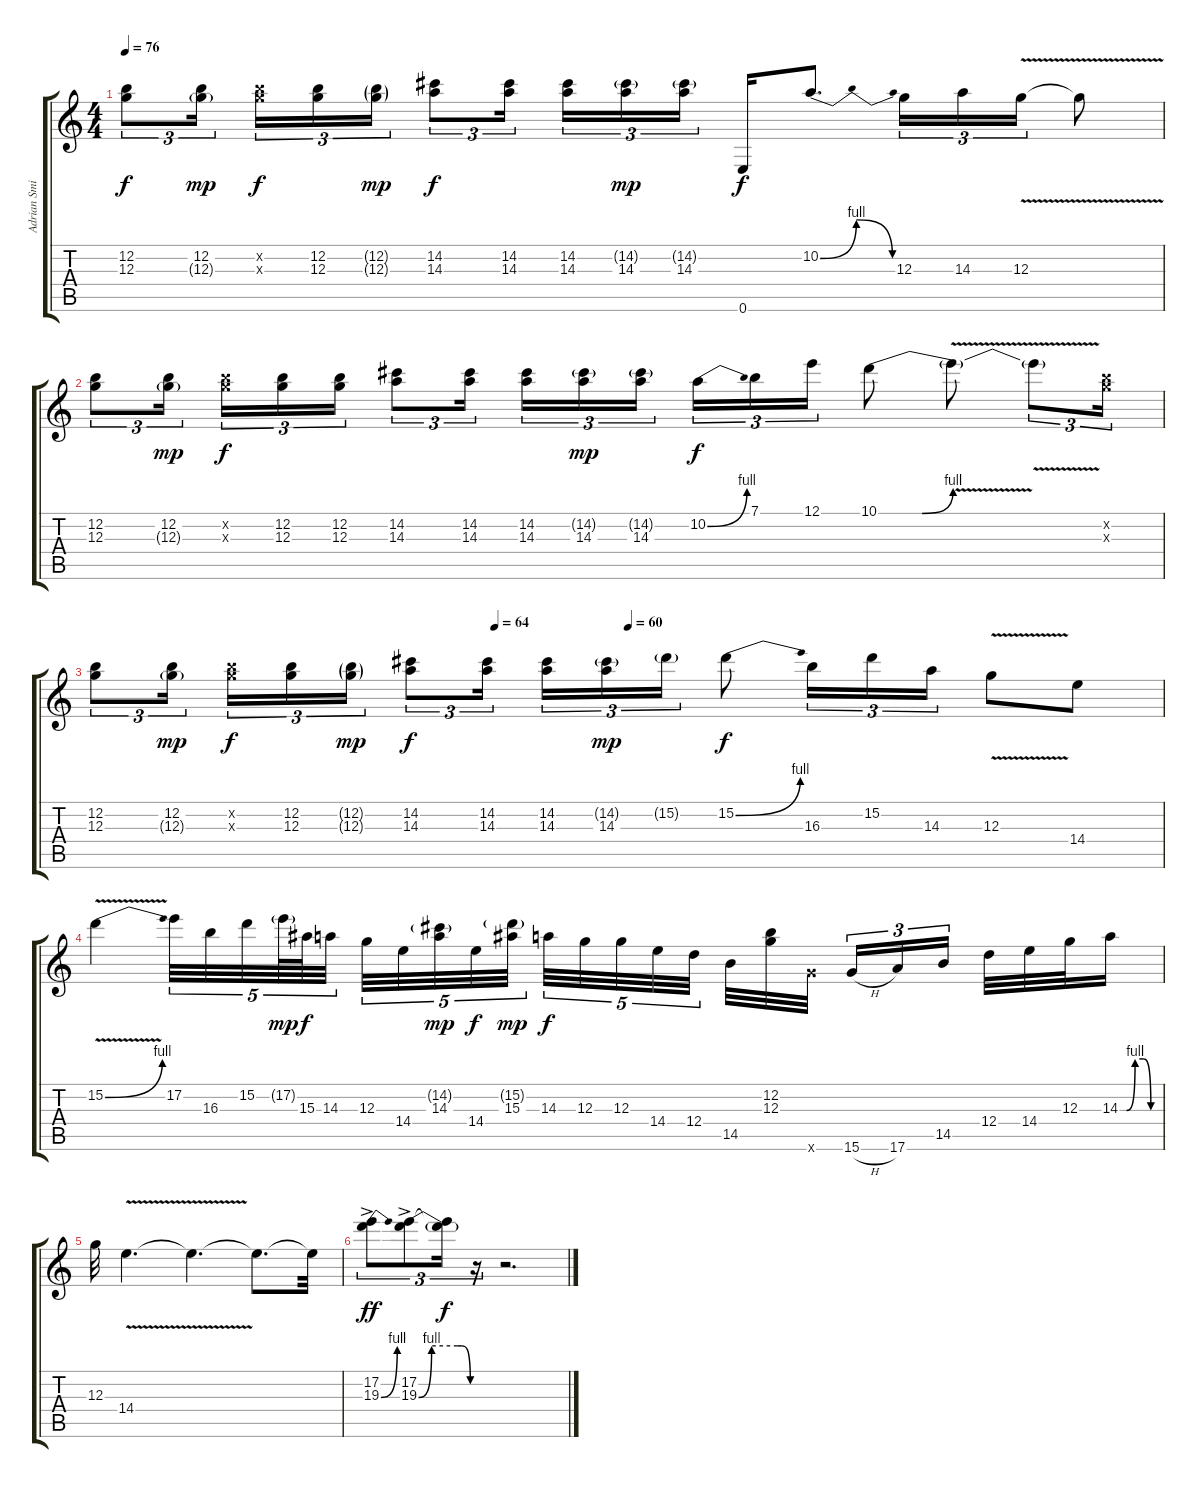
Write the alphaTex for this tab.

\track ("Adrian Smith" "Adrian Smi") {instrument distortionguitar}
\staff {score tabs}
\tuning (E4 B3 G3 D3 A2 E2) {hide}
\ts (4 4)
\tempo 76
\clef g2
\ks c
(12.2 12.3).8{tu (3 2) dy f} (12.2 12.3{g}).16{tu (3 2) dy mp beam splitsecondary} (12.2{x} 12.3{x}).16{tu (3 2) dy f} (12.2 12.3).16{tu (3 2)} (12.2{g} 12.3{g}).16{tu (3 2) dy mp} (14.2 14.3).8{tu (3 2) dy f} (14.2 14.3).16{tu (3 2) beam splitsecondary} (14.2 14.3).16{tu (3 2)} (14.2{g} 14.3).16{tu (3 2) dy mp} (14.2{g} 14.3).16{tu (3 2)} 0.6.16{dy f} 10.2{be (bendrelease 0 0 15 4 45 4 60 0)}.8{d} 12.3.16{tu (3 2)} 14.3.16{tu (3 2)} 12.3{v}.16{tu (3 2)} 12.3{t}.8 |
(12.2 12.3).8{tu (3 2)} (12.2 12.3{g}).16{tu (3 2) dy mp beam splitsecondary} (12.2{x} 12.3{x}).16{tu (3 2) dy f} (12.2 12.3).16{tu (3 2)} (12.2 12.3).16{tu (3 2)} (14.2 14.3).8{tu (3 2)} (14.2 14.3).16{tu (3 2) beam splitsecondary} (14.2 14.3).16{tu (3 2)} (14.2{g} 14.3).16{tu (3 2) dy mp} (14.2{g} 14.3).16{tu (3 2)} 10.2{be (bend 0 0 60 4)}.16{tu (3 2) dy f} 7.1.16{tu (3 2)} 12.1.16{tu (3 2)} 10.1{be (custom 0 0 10 0 30 0 35 0 60 4)}.8 10.1{v t}.8 10.1{t}.8{tu (3 2)} (12.2{x} 12.3{x}).16{tu (3 2)} |
\tempo (64 0.375)
\tempo (60 0.5)
(12.2 12.3).8{tu (3 2)} (12.2 12.3{g}).16{tu (3 2) dy mp beam splitsecondary} (12.2{x} 12.3{x}).16{tu (3 2) dy f} (12.2 12.3).16{tu (3 2)} (12.2{g} 12.3{g}).16{tu (3 2) dy mp} (14.2 14.3).8{tu (3 2) dy f} (14.2 14.3).16{tu (3 2) beam splitsecondary} (14.2 14.3).16{tu (3 2)} (14.2{g} 14.3).16{tu (3 2) dy mp} 15.2{g}.16{tu (3 2)} 15.2{be (bend 0 0 60 4)}.8{dy f} 16.3.16{tu (3 2)} 15.2.16{tu (3 2)} 14.3.16{tu (3 2)} 12.3{v}.8 14.4.8 |
15.2{be (bend 0 0 60 4) v}.4 17.2.32{tu (5 4)} 16.3.32{tu (5 4)} 15.2.32{tu (5 4)} 17.2{g}.64{tu (5 4) dy mp} 15.3.64{tu (5 4) dy f} 14.3.32{tu (5 4) beam splitsecondary} 12.3.32{tu (5 4)} 14.4.32{tu (5 4)} (14.2{g} 14.3).32{tu (5 4) dy mp} 14.4.32{tu (5 4) dy f} (15.2{g} 15.3).32{tu (5 4) dy mp} 14.3.32{tu (5 4) dy f} 12.3.32{tu (5 4)} 12.3.32{tu (5 4)} 14.4.32{tu (5 4)} 12.4.32{tu (5 4) beam splitsecondary} 14.5.32 (12.2 12.3).32 15.6{x}.32{beam splitsecondary} 15.6{h}.16{tu (3 2)} 17.6.16{tu (3 2)} 14.5.16{tu (3 2) beam splitsecondary} 12.4.32 14.4.32 12.3.32 14.3{be (custom 0 0 5 0 10 0 23 4 35 4 47 0 50 0 60 0)}.16 |
12.3.32 14.4{v}.4{d} 14.4{t}.4{d volume 5} 14.4{t}.8{d} 14.4{t}.32 |
(17.2{ac} 19.3{be (bend 0 0 60 4) ac}).8{tu (3 2) dy ff volume 13} (17.2{ac} 19.3{be (custom 0 0 15 4 45 4 50 4 60 0) ac}).8{tu (3 2)} (17.2{t} 19.3{t}).16{tu (3 2) dy f} r.16{tu (3 2)} r.2{d}
